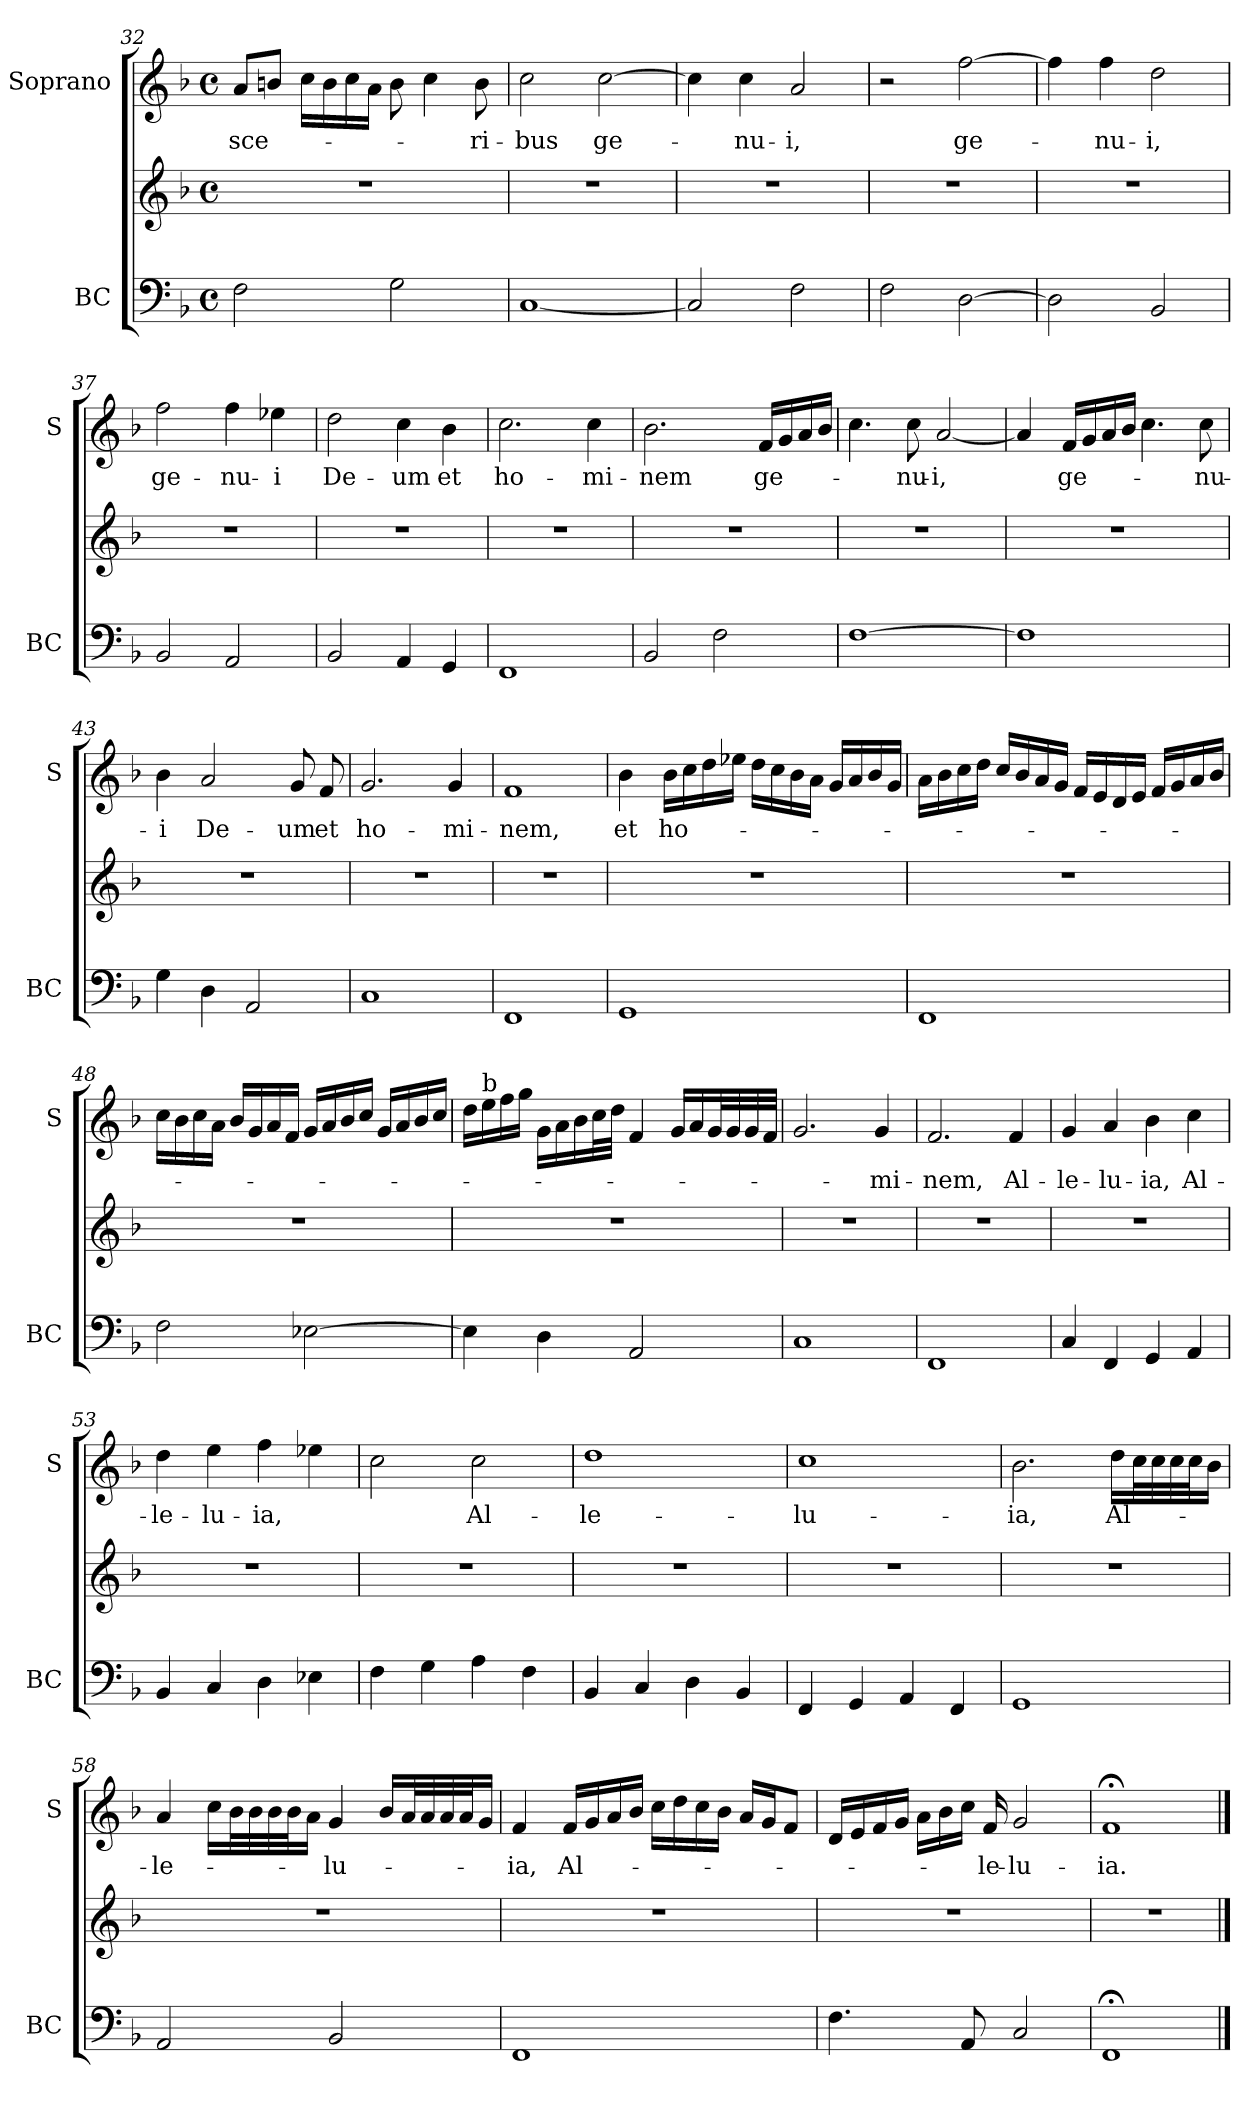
**kern	**kern	**kern	**text
*part2	*part2	*part1	*part1
*staff3	*staff2	*staff1	*staff1
*I"BC	*	*I"Soprano	*
*I'BC	*	*I'S	*
!!LO:PB:g=z
*clefF4	*clefG2	*clefG2	*
*k[b-]	*k[b-]	*k[b-]	*
*F:	*F:	*F:	*
*M4/4	*M4/4	*M4/4	*
*met(c)	*met(c)	*met(c)	*
=32	=32	=32	=32
!	!	!	!LO:LY:b
2F\	1r	8a/L	-sce-
.	.	8bn/J	.
.	.	16cc\LL	.
.	.	16b\	.
.	.	16cc\	.
.	.	16a\JJ	.
2G\	.	8b\	.
.	.	4cc\	.
!	!	!	!LO:LY:b
.	.	8b\	-ri-
=33	=33	=33	=33
!	!	!	!LO:LY:b
[1C	1r	2cc\	-bus
!	!	!	!LO:LY:b
.	.	[2cc\	ge-
=34	=34	=34	=34
2C/]	1r	4cc\]	.
!	!	!	!LO:LY:b
.	.	4cc\	-nu-
!	!	!	!LO:LY:b
2F\	.	2a/	-i,
=35	=35	=35	=35
2F\	1r	2r	.
!	!	!	!LO:LY:b
[2D\	.	[2ff\	ge-
=36	=36	=36	=36
2D\]	1r	4ff\]	.
!	!	!	!LO:LY:b
.	.	4ff\	-nu-
!	!	!	!LO:LY:b
2BB-/	.	2dd\	-i,
=37	=37	=37	=37
!	!	!	!LO:LY:b
2BB-/	1r	2ff\	ge-
!	!	!	!LO:LY:b
2AA/	.	4ff\	-nu-
!	!	!	!LO:LY:b
.	.	4ee-X\	-i
!!LO:LB:g=z
=38	=38	=38	=38
!	!	!	!LO:LY:b
2BB-/	1r	2dd\	De-
!	!	!	!LO:LY:b
4AA/	.	4cc\	-um
!	!	!	!LO:LY:b
4GG/	.	4b-\	et
=39	=39	=39	=39
!	!	!	!LO:LY:b
1FF	1r	2.cc\	ho-
!	!	!	!LO:LY:b
.	.	4cc\	-mi-
=40	=40	=40	=40
!	!	!	!LO:LY:b
2BB-/	1r	2.b-\	-nem
2F\	.	.	.
!	!	!	!LO:LY:b
.	.	16f/LL	ge-
.	.	16g/	.
.	.	16a/	.
.	.	16b-/JJ	.
=41	=41	=41	=41
[1F	1r	4.cc\	.
!	!	!	!LO:LY:b
.	.	8cc\	-nu-
!	!	!	!LO:LY:b
.	.	[2a/	-i,
=42	=42	=42	=42
1F]	1r	4a/]	.
!	!	!	!LO:LY:b
.	.	16f/LL	ge-
.	.	16g/	.
.	.	16a/	.
.	.	16b-/JJ	.
.	.	4.cc\	.
!	!	!	!LO:LY:b
.	.	8cc\	-nu-
!!LO:LB:g=z
=43	=43	=43	=43
!	!	!	!LO:LY:b
4G\	1r	4b-\	-i
!	!	!	!LO:LY:b
4D\	.	2a/	De-
2AA/	.	.	.
!	!	!	!LO:LY:b
.	.	8g/	-um
!	!	!	!LO:LY:b
.	.	8f/	et
=44	=44	=44	=44
!	!	!	!LO:LY:b
1C	1r	2.g/	ho-
!	!	!	!LO:LY:b
.	.	4g/	-mi-
=45	=45	=45	=45
!	!	!	!LO:LY:b
1FF	1r	1f	-nem,
=46	=46	=46	=46
!	!	!	!LO:LY:b
1GG	1r	4b-\	et
!	!	!	!LO:LY:b
.	.	16b-\LL	ho-
.	.	16cc\	.
.	.	16dd\	.
.	.	16ee-X\JJ	.
.	.	16dd\LL	.
.	.	16cc\	.
.	.	16b-\	.
.	.	16a\JJ	.
.	.	16g/LL	.
.	.	16a/	.
.	.	16b-/	.
.	.	16g/JJ	.
!!LO:LB:g=z
=47	=47	=47	=47
1FF	1r	16a\LL	.
.	.	16b-\	.
.	.	16cc\	.
.	.	16dd\JJ	.
.	.	16cc/LL	.
.	.	16b-/	.
.	.	16a/	.
.	.	16g/JJ	.
.	.	16f/LL	.
.	.	16e/	.
.	.	16d/	.
.	.	16e/JJ	.
.	.	16f/LL	.
.	.	16g/	.
.	.	16a/	.
.	.	16b-/JJ	.
=48	=48	=48	=48
2F\	1r	16cc\LL	.
.	.	16b-\	.
.	.	16cc\	.
.	.	16a\JJ	.
.	.	16b-/LL	.
.	.	16g/	.
.	.	16a/	.
.	.	16f/JJ	.
[2E-X\	.	16g/LL	.
.	.	16a/	.
.	.	16b-/	.
.	.	16cc/JJ	.
.	.	16g/LL	.
.	.	16a/	.
.	.	16b-/	.
.	.	16cc/JJ	.
=49	=49	=49	=49
4E-\]	1r	16dd\LL	.
!	!	!LO:TX:a:t=b	!
.	.	16ee\	.
.	.	16ff\	.
.	.	16gg\JJ	.
4D\	.	16g\LL	.
.	.	16a\	.
.	.	16b-\	.
.	.	32cc\L	.
.	.	32dd\JJJ	.
2AA/	.	4f/	.
.	.	16g/LL	.
.	.	16a/	.
.	.	32g/L	.
.	.	32g/	.
.	.	32g/	.
.	.	32f/JJJ	.
!!LO:PB:g=z
=50	=50	=50	=50
1C	1r	2.g/	.
!	!	!	!LO:LY:b
.	.	4g/	-mi-
=51	=51	=51	=51
!	!	!	!LO:LY:b
1FF	1r	2.f/	-nem,
!	!	!	!LO:LY:b
.	.	4f/	Al-
=52	=52	=52	=52
!	!	!	!LO:LY:b
4C/	1r	4g/	-le-
!	!	!	!LO:LY:b
4FF/	.	4a/	-lu-
!	!	!	!LO:LY:b
4GG/	.	4b-\	-ia,
!	!	!	!LO:LY:b
4AA/	.	4cc\	Al-
=53	=53	=53	=53
!	!	!	!LO:LY:b
4BB-/	1r	4dd\	-le-
!	!	!	!LO:LY:b
4C/	.	4ee\	-lu-
!	!	!	!LO:LY:b
4D\	.	4ff\	-ia,
4E-X\	.	4ee-X\	.
=54	=54	=54	=54
4F\	1r	2cc\	.
4G\	.	.	.
!	!	!	!LO:LY:b
4A\	.	2cc\	Al-
4F\	.	.	.
=55	=55	=55	=55
!	!	!	!LO:LY:b
4BB-/	1r	1dd	-le-
4C/	.	.	.
4D\	.	.	.
4BB-/	.	.	.
!!LO:LB:g=z
=56	=56	=56	=56
!	!	!	!LO:LY:b
4FF/	1r	1cc	-lu-
4GG/	.	.	.
4AA/	.	.	.
4FF/	.	.	.
=57	=57	=57	=57
!	!	!	!LO:LY:b
1GG	1r	2.b-\	-ia,
!	!	!	!LO:LY:b
.	.	16dd\LL	Al-
.	.	32cc\L	.
.	.	32cc\	.
.	.	32cc\	.
.	.	32cc\J	.
.	.	16b-\JJ	.
=58	=58	=58	=58
!	!	!	!LO:LY:b
2AA/	1r	4a/	-le-
.	.	16cc\LL	.
.	.	32b-\L	.
.	.	32b-\	.
.	.	32b-\	.
.	.	32b-\J	.
.	.	16a\JJ	.
!	!	!	!LO:LY:b
2BB-/	.	4g/	-lu-
.	.	16b-/LL	.
.	.	32a/L	.
.	.	32a/	.
.	.	32a/	.
.	.	32a/J	.
.	.	16g/JJ	.
!!LO:LB:g=z
=59	=59	=59	=59
!	!	!	!LO:LY:b
1FF	1r	4f/	-ia,
!	!	!	!LO:LY:b
.	.	16f/LL	Al-
.	.	16g/	.
.	.	16a/	.
.	.	16b-/JJ	.
.	.	16cc\LL	.
.	.	16dd\	.
.	.	16cc\	.
.	.	16b-\JJ	.
.	.	16a/LL	.
.	.	16g/J	.
.	.	8f/J	.
=60	=60	=60	=60
4.F\	1r	16d/LL	.
.	.	16e/	.
.	.	16f/	.
.	.	16g/JJ	.
.	.	16a\LL	.
.	.	16b-\	.
8AA/	.	16cc\JJ	.
!	!	!	!LO:LY:b
.	.	16f/	-le-
!	!	!	!LO:LY:b
2C/	.	2g/	-lu-
=61	=61	=61	=61
!	!	!	!LO:LY:b
1FF;<	1r	1f;<	-ia.
==	==	==	==
*-	*-	*-	*-
